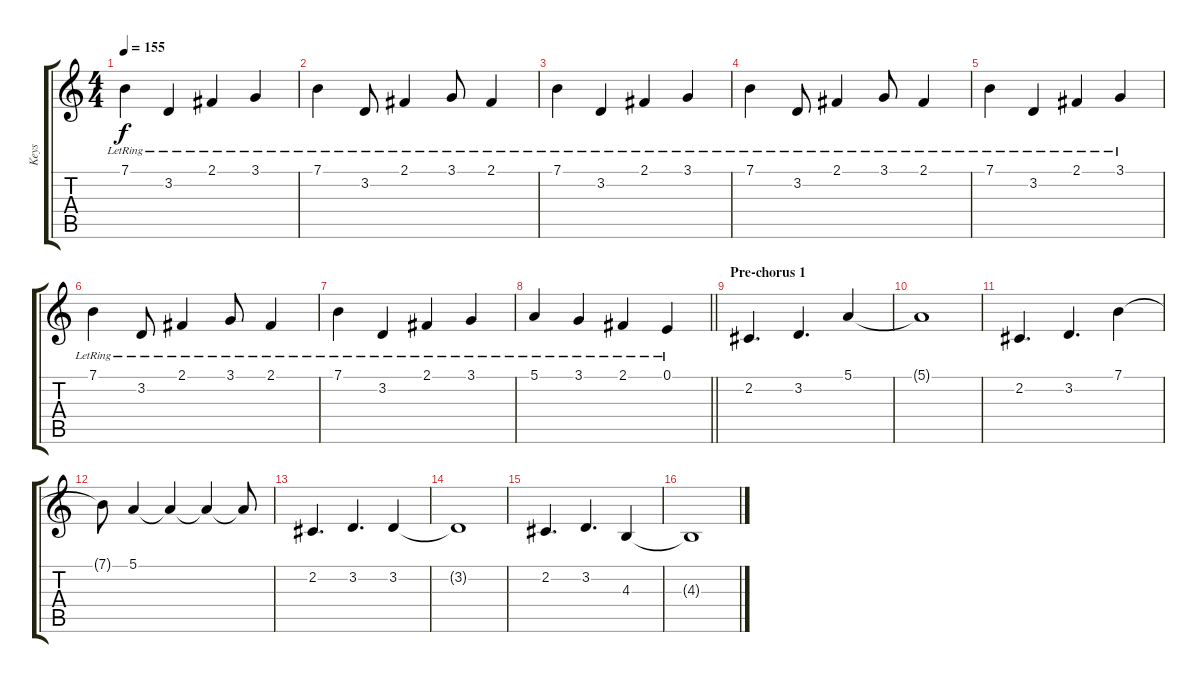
\track ("Keys" "Keys") {instrument electricpiano1}
\staff {score tabs}
\tuning (E4 B3 G3 D3 A2 E2) {hide}
\ts (4 4)
\tempo 155
\clef g2
\ks c
7.1{lr}.4{dy f} 3.2{lr}.4 2.1{lr}.4 3.1{lr}.4 |
7.1{lr}.4 3.2{lr}.8 2.1{lr}.4 3.1{lr}.8 2.1{lr}.4 |
7.1{lr}.4 3.2{lr}.4 2.1{lr}.4 3.1{lr}.4 |
7.1{lr}.4 3.2{lr}.8 2.1{lr}.4 3.1{lr}.8 2.1{lr}.4 |
7.1{lr}.4 3.2{lr}.4 2.1{lr}.4 3.1{lr}.4 |
7.1{lr}.4 3.2{lr}.8 2.1{lr}.4 3.1{lr}.8 2.1{lr}.4 |
7.1{lr}.4 3.2{lr}.4 2.1{lr}.4 3.1{lr}.4 |
\barLineRight lightlight
5.1{lr}.4 3.1{lr}.4 2.1{lr}.4 0.1{lr}.4 |
\section ("" "Pre-chorus 1")
2.2.4{d} 3.2.4{d} 5.1.4 |
5.1{t}.1 |
2.2.4{d} 3.2.4{d} 7.1.4 |
7.1{t}.8 5.1.4 5.1{t}.4 5.1{t}.4 5.1{t}.8 |
2.2.4{d} 3.2.4{d} 3.2.4 |
3.2{t}.1 |
2.2.4{d} 3.2.4{d} 4.3.4 |
4.3{t}.1
